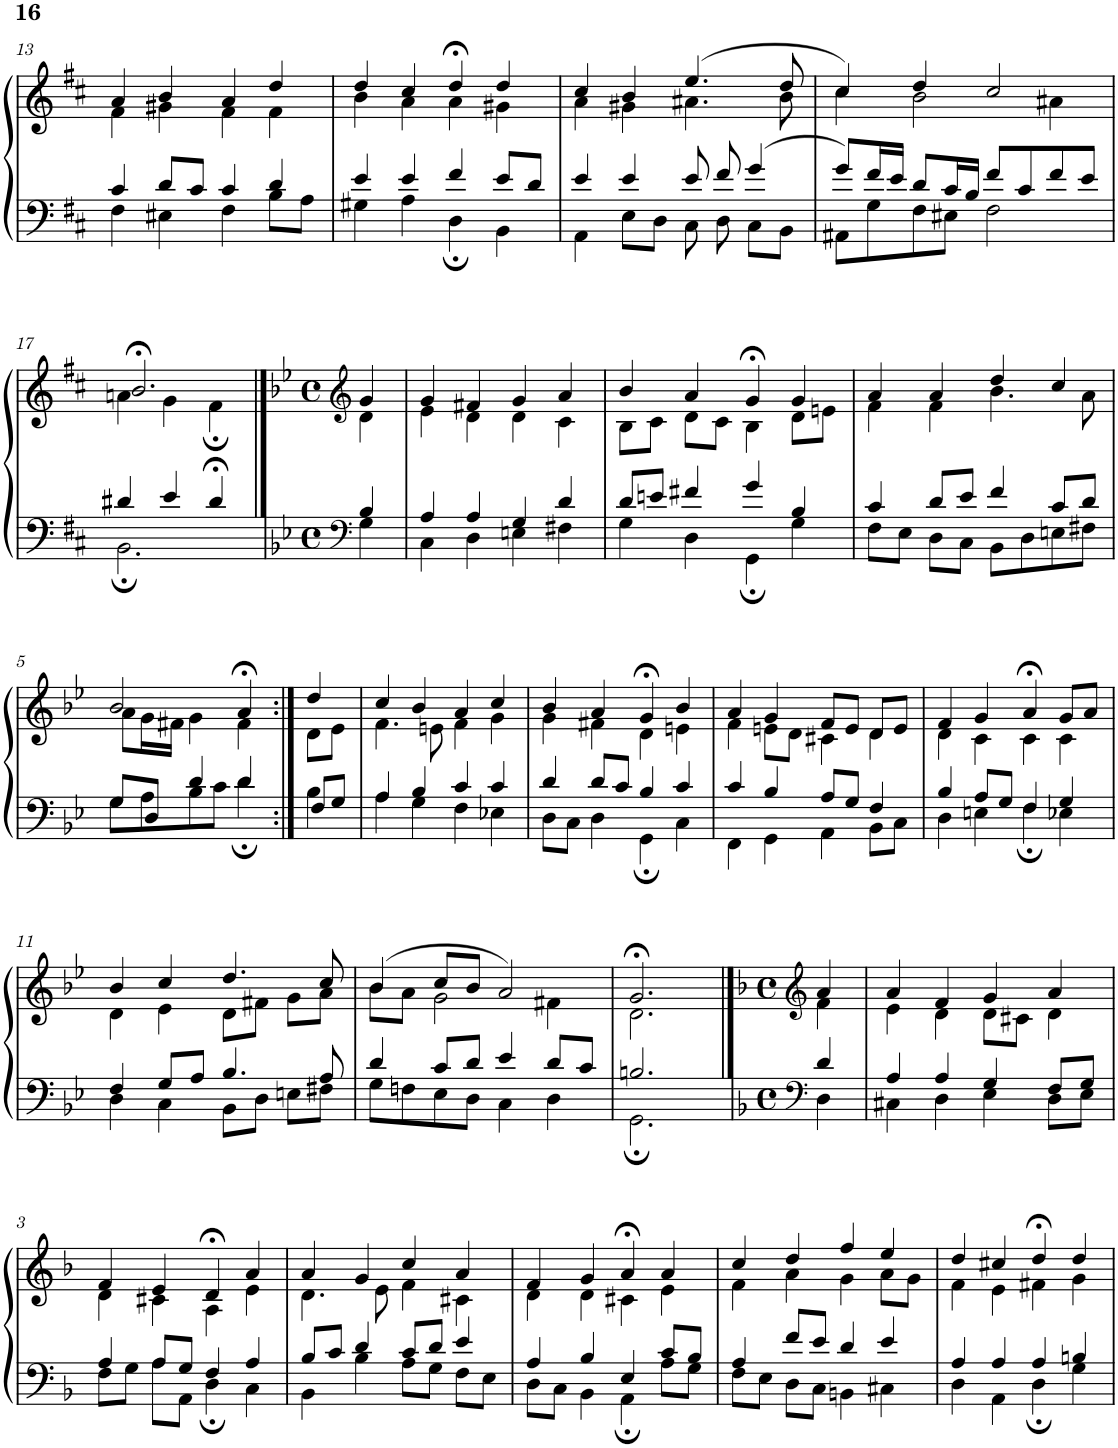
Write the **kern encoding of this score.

**kern	**kern
*part1	*part1
*staff2	*staff1
*I"Piano	*
*I'Pno	*
!!LO:PB:g=z
*clefF4	*clefG2
*k[f#c#]	*k[f#c#]
*M4/4	*M4/4
*met(c)	*met(c)
=13	=13
*^	*^
4c#/	4F#\	4a/	4f#\
8d/L	4E#X\	4b/	4g#X\
8c#/J	.	.	.
4c#/	4F#\	4a/	4f#\
4d/	8B\L	4dd/	4f#\
.	8A\J	.	.
=14	=14	=14	=14
4e/	4G#X\	4dd/	4b\
4e/	4A\	4cc#/	4a\
4f#/	4D;\	4dd;</	4a\
8e/L	4BB\	4dd/	4g#X\
8d/J	.	.	.
=15	=15	=15	=15
4e/	4AA\	4cc#/	4a\
4e/	8E\L	4b/	4g#X\
.	8D\J	.	.
8e/	8C#\	(>4.ee/	4.a#X\
8f#/	8D\	.	.
4g/	8C#\L	.	.
.	8BB\J	8dd/	8b\
=16	=16	=16	=16
8g/L	8AA#X\L	4cc#/)	4cc#\
16f#/L	8G\	.	.
16e/JJ	.	.	.
8d/L	8F#\	4dd/	2b\
16c#/L	8E#X\J	.	.
16B/JJ	.	.	.
8f#/L	2F#\	2cc#/	.
8c#/	.	.	.
8f#/	.	.	4a#X\
8e/J	.	.	.
!!LO:LB:g=z	!!
=17	=17	=17	=17
4d#X/	2.BB;\	2.b;</	4an\
4e/	.	.	4g\
4d#;</	.	.	4f#;\
==1	==1	==1	==1
*clefF4	*	*clefG2	*
*k[b-e-]	*	*k[b-e-]	*
*M4/4	*	*M4/4	*
*met(c)	*	*met(c)	*
4B-/	4G\	4g/	4d\
=2	=2	=2	=2
4A/	4C\	4g/	4e-\
4A/	4D\	4f#X/	4d\
4G/	4En\	4g/	4d\
4d/	4F#X\	4a/	4c\
=3	=3	=3	=3
8d/L	4G\	4b-/	8B-\L
8en/J	.	.	8c\J
4f#X/	4D\	4a/	8d\L
.	.	.	8c\J
4g/	4GG;\	4g;</	4B-\
4B-/	4G\	4g/	8d\L
.	.	.	8en\J
=4	=4	=4	=4
4c/	8F\L	4a/	4f\
.	8E-\J	.	.
8d/L	8D\L	4a/	4f\
8e-/J	8C\J	.	.
4f/	8BB-\L	4dd/	4.b-\
.	8D\	.	.
8c/L	8En\	4cc/	.
8d/J	8F#X\J	.	8a\
!!LO:LB:g=z	!!
=5	=5	=5	=5
8G/L	8G\L	2b-/	8a\L
8D/J	8A\	.	16g\L
.	.	.	16f#X\JJ
4d/	8B-\	.	4g\
.	8c\J	.	.
4d/	4d;\	4a;</	4f#\
=6:|!	=6:|!	=6:|!	=6:|!
8F/L	4B-\	4dd/	8d\L
8G/J	.	.	8e-\J
=7	=7	=7	=7
4A/	4A\	4cc/	4.f\
4B-/	4G\	4b-/	.
.	.	.	8en\
4c/	4F\	4a/	4f\
4c/	4E-X\	4cc/	4g\
=8	=8	=8	=8
4d/	8D\L	4b-/	4g\
.	8C\J	.	.
8d/L	4D\	4a/	4f#X\
8c/J	.	.	.
4B-/	4GG;\	4g;</	4d\
4c/	4C\	4b-/	4en\
=9	=9	=9	=9
4c/	4FF\	4a/	4f\
4B-/	4GG\	4g/	8en\L
.	.	.	8d\J
8A/L	4AA\	8f/L	4c#X\
8G/J	.	8e/J	.
4F/	8BB-\L	8d/L	4d\
.	8C\J	8e/J	.
=10	=10	=10	=10
4B-/	4D\	4f/	4d\
8A/L	4En\	4g/	4c\
8G/J	.	.	.
4F/	4F;\	4a;</	4c\
4G/	4E-X\	8g/L	4c\
.	.	8a/J	.
!!LO:LB:g=z	!!
=11	=11	=11	=11
4F/	4D\	4b-/	4d\
8G/L	4C\	4cc/	4e-\
8A/J	.	.	.
4.B-/	8BB-\L	4.dd/	8d\L
.	8D\J	.	8f#X\J
.	8En\L	.	8g\L
8A/	8F#X\J	8cc/	8a\J
=12	=12	=12	=12
4d/	8G\L	(>4b-/	8b-\L
.	8Fn\	.	8a\J
8c/L	8E-\	8cc/L	2g\
8d/J	8D\J	8b-/J	.
4e-/	4C\	2a/)	.
8d/L	4D\	.	4f#X\
8c/J	.	.	.
=13	=13	=13	=13
2.Bn/	2.GG;\	2.g;</	2.d\
==1	==1	==1	==1
*clefF4	*	*clefG2	*
*k[b-]	*	*k[b-]	*
*M4/4	*	*M4/4	*
*met(c)	*	*met(c)	*
4d/	4D\	4a/	4f\
=2	=2	=2	=2
4A/	4C#X\	4a/	4e\
4A/	4D\	4f/	4d\
4G/	4E\	4g/	8d\L
.	.	.	8c#X\J
8F/L	8D\L	4a/	4d\
8G/J	8E\J	.	.
!!LO:LB:g=z	!!
=3	=3	=3	=3
4A/	8F\L	4f/	4d\
.	8G\J	.	.
8A/L	8A\L	4e/	4c#X\
8G/J	8AA\J	.	.
4F/	4D;\	4d;</	4A\
4A/	4C\	4a/	4e\
=4	=4	=4	=4
8B-/L	4BB-\	4a/	4.d\
8c/J	.	.	.
4d/	4B-\	4g/	.
.	.	.	8e\
8c/L	8A\L	4cc/	4f\
8d/J	8G\J	.	.
4e/	8F\L	4a/	4c#X\
.	8E\J	.	.
=5	=5	=5	=5
4A/	8D\L	4f/	4d\
.	8C\J	.	.
4B-/	4BB-\	4g/	4d\
4E/	4AA;\	4a;</	4c#X\
8c/L	8A\L	4a/	4e\
8B-/J	8G\J	.	.
=6	=6	=6	=6
4A/	8F\L	4cc/	4f\
.	8E\J	.	.
8f/L	8D\L	4dd/	4a\
8e/J	8C\J	.	.
4d/	4BBn\	4ff/	4g\
4e/	4C#X\	4ee/	8a\L
.	.	.	8g\J
=7	=7	=7	=7
4A/	4D\	4dd/	4f\
4A/	4AA\	4cc#X/	4e\
4A/	4D;\	4dd;</	4f#X\
4Bn/	4G\	4dd/	4g\
*v	*v	*	*
*	*v	*v
=	=
*-	*-
